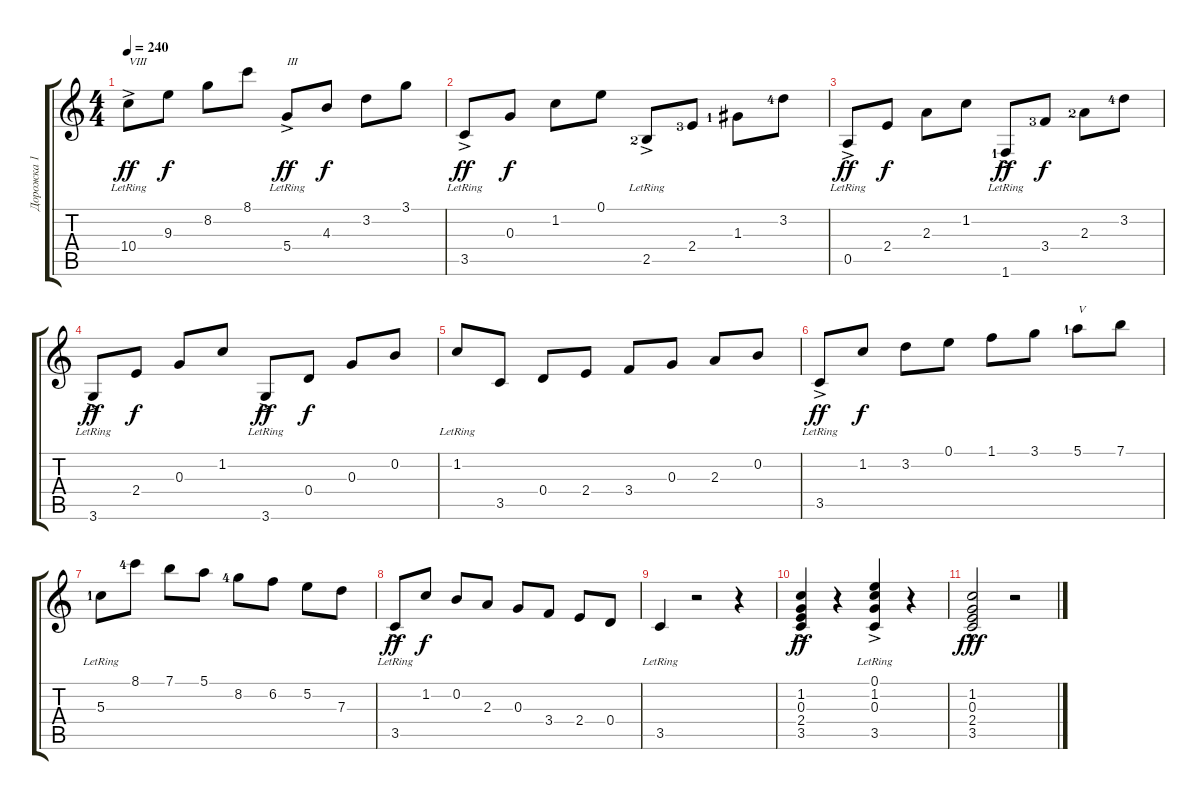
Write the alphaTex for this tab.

\track ("Дорожка 1" "Дорожка 1") {instrument acousticguitarnylon}
\staff {score tabs}
\tuning (E4 B3 G3 D3 A2 E2) {hide}
\ts (4 4)
\tempo 240
\clef g2
\ks c
10.4{ac lr}.8{txt "VIII" dy ff} 9.3.8{dy f} 8.2.8 8.1.8 5.4{ac lr}.8{txt "III" dy ff} 4.3.8{dy f} 3.2.8 3.1.8 |
3.5{ac lr}.8{dy ff} 0.3.8{dy f} 1.2.8 0.1.8 2.5{ac lr lf 3}.8 2.4{lf 4}.8 1.3{lf 2}.8 3.2{lf 5}.8 |
0.5{ac lr}.8{dy ff} 2.4.8{dy f} 2.3.8 1.2.8 1.6{ac lr lf 2}.8{dy ff} 3.4{lf 4}.8{dy f} 2.3{lf 3}.8 3.2{lf 5}.8 |
3.6{ac lr}.8{dy ff} 2.4.8{dy f} 0.3.8 1.2.8 3.6{ac lr}.8{dy ff} 0.4.8{dy f} 0.3.8 0.2.8 |
1.2{lr}.8 3.5.8 0.4.8 2.4.8 3.4.8 0.3.8 2.3.8 0.2.8 |
3.5{ac lr}.8{dy ff} 1.2.8{dy f} 3.2.8 0.1.8 1.1.8 3.1.8 5.1{lf 2}.8{txt "V"} 7.1.8 |
5.3{lr lf 2}.8 8.1{lf 5}.8 7.1.8 5.1.8 8.2{lf 5}.8 6.2.8 5.2.8 7.3.8 |
3.5{ac lr}.8{dy ff} 1.2.8{dy f} 0.2.8 2.3.8 0.3.8 3.4.8 2.4.8 0.4.8 |
3.5{lr}.4 r.2 r.4 |
(1.2 0.3 2.4 3.5{ac}).4{dy ff} r.4 (0.1{lr} 1.2 0.3 3.5{ac}).4 r.4 |
(1.2 0.3 2.4 3.5{hac}).2{dy fff} r.2
